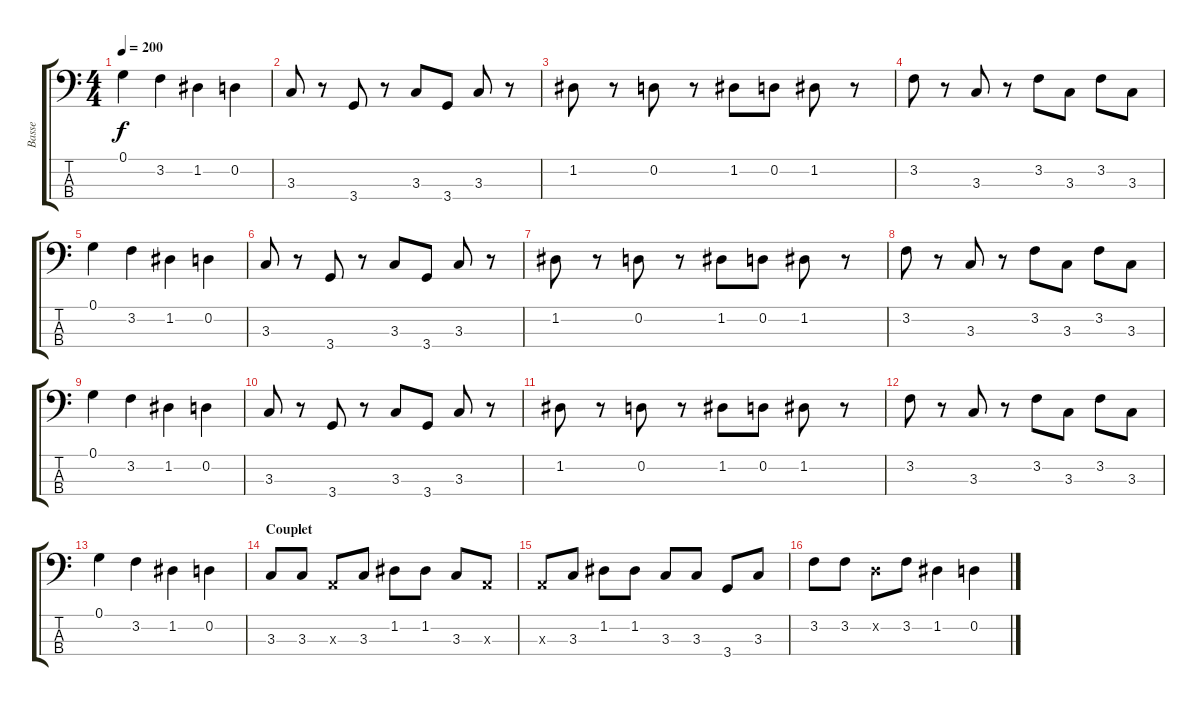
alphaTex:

\track ("Basse" "Basse") {instrument electricbassfinger}
\staff {score tabs}
\tuning (G2 D2 A1 E1) {hide}
\ts (4 4)
\tempo 200
\clef f4
\ks c
0.1.4{dy f} 3.2.4 1.2.4 0.2.4 |
3.3.8 r.8 3.4.8 r.8 3.3.8 3.4.8 3.3.8 r.8 |
1.2.8 r.8 0.2.8 r.8 1.2.8 0.2.8 1.2.8 r.8 |
3.2.8 r.8 3.3.8 r.8 3.2.8 3.3.8 3.2.8 3.3.8 |
0.1.4 3.2.4 1.2.4 0.2.4 |
3.3.8 r.8 3.4.8 r.8 3.3.8 3.4.8 3.3.8 r.8 |
1.2.8 r.8 0.2.8 r.8 1.2.8 0.2.8 1.2.8 r.8 |
3.2.8 r.8 3.3.8 r.8 3.2.8 3.3.8 3.2.8 3.3.8 |
0.1.4 3.2.4 1.2.4 0.2.4 |
3.3.8 r.8 3.4.8 r.8 3.3.8 3.4.8 3.3.8 r.8 |
1.2.8 r.8 0.2.8 r.8 1.2.8 0.2.8 1.2.8 r.8 |
3.2.8 r.8 3.3.8 r.8 3.2.8 3.3.8 3.2.8 3.3.8 |
0.1.4 3.2.4 1.2.4 0.2.4 |
\section ("" "Couplet")
3.3.8 3.3.8 0.3{x}.8 3.3.8 1.2.8 1.2.8 3.3.8 0.3{x}.8 |
0.3{x}.8 3.3.8 1.2.8 1.2.8 3.3.8 3.3.8 3.4.8 3.3.8 |
3.2.8 3.2.8 0.2{x}.8 3.2.8 1.2.4 0.2.4
